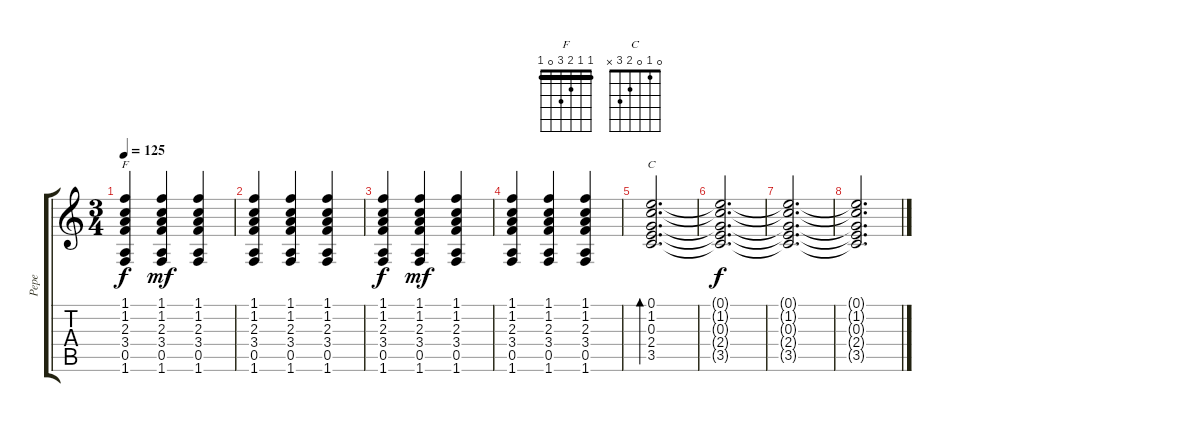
\track ("Pepe" "Pepe") {instrument acousticguitarsteel}
\staff {score tabs}
\tuning (E4 B3 G3 D3 A2 E2) {hide}
\chord ("F" 1 1 2 3 0 1) {barre 1}
\chord ("C" 0 1 0 2 3 x)
\ts (3 4)
\tempo 125
\clef g2
\ks c
(1.1 1.2 2.3 3.4 0.5 1.6).4{ch "F" dy f} (1.1 1.2 2.3 3.4 0.5 1.6).4{dy mf} (1.1 1.2 2.3 3.4 0.5 1.6).4 |
(1.1 1.2 2.3 3.4 0.5 1.6).4 (1.1 1.2 2.3 3.4 0.5 1.6).4 (1.1 1.2 2.3 3.4 0.5 1.6).4 |
(1.1 1.2 2.3 3.4 0.5 1.6).4{dy f} (1.1 1.2 2.3 3.4 0.5 1.6).4{dy mf} (1.1 1.2 2.3 3.4 0.5 1.6).4 |
(1.1 1.2 2.3 3.4 0.5 1.6).4 (1.1 1.2 2.3 3.4 0.5 1.6).4 (1.1 1.2 2.3 3.4 0.5 1.6).4 |
(0.1 1.2 0.3 2.4 3.5).2{d bd 30 ch "C"} |
(0.1{t} 1.2{t} 0.3{t} 2.4{t} 3.5{t}).2{d dy f} |
(0.1{t} 1.2{t} 0.3{t} 2.4{t} 3.5{t}).2{d} |
(0.1{t} 1.2{t} 0.3{t} 2.4{t} 3.5{t}).2{d}
